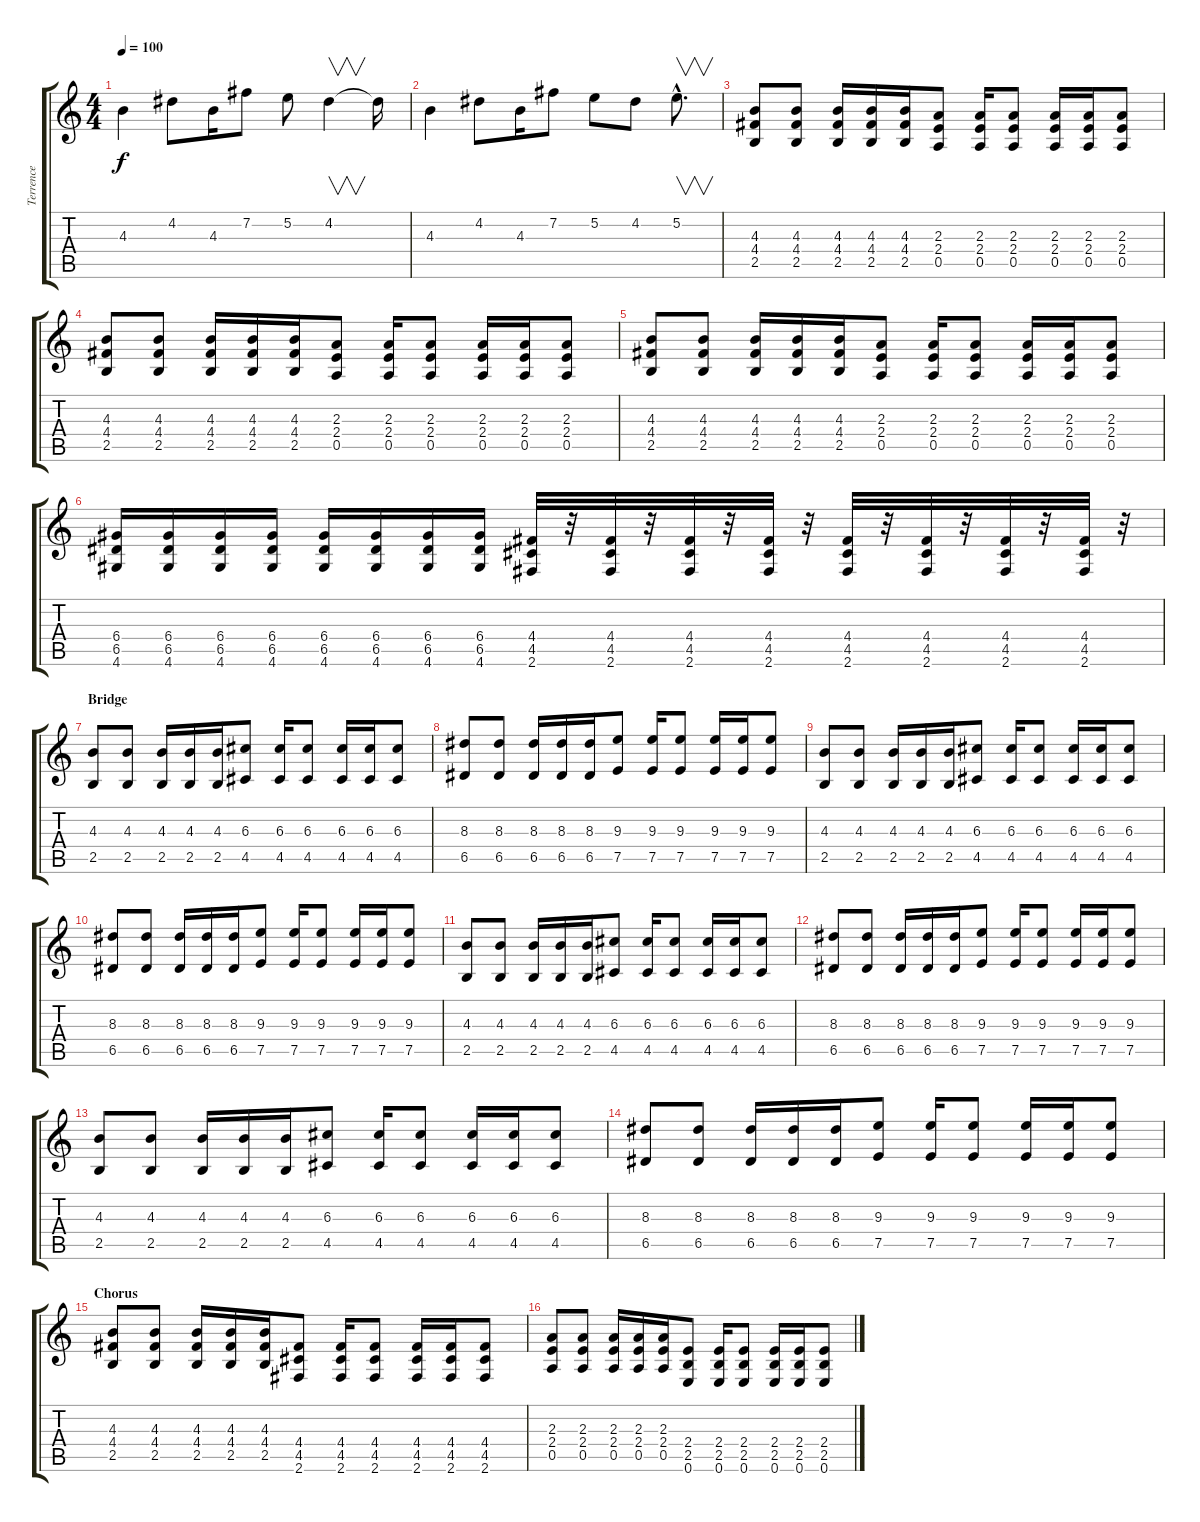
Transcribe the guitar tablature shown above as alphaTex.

\track ("Terrence" "Terrence") {instrument distortionguitar}
\staff {score tabs}
\tuning (E4 B3 G3 D3 A2 E2) {hide}
\ts (4 4)
\tempo 100
\clef g2
\ks c
4.3.4{dy f} 4.2.8 4.3.16 7.2.8 5.2.8 4.2.4{v} 4.2{t}.16 |
4.3.4 4.2.8 4.3.16 7.2.8 5.2.8 4.2.8 5.2{hac}.8{v d} |
(4.3 4.4 2.5).8{volume 13} (4.3 4.4 2.5).8 (4.3 4.4 2.5).16 (4.3 4.4 2.5).16 (4.3 4.4 2.5).16 (2.3 2.4 0.5).8 (2.3 2.4 0.5).16 (2.3 2.4 0.5).8 (2.3 2.4 0.5).16 (2.3 2.4 0.5).16 (2.3 2.4 0.5).8 |
(4.3 4.4 2.5).8 (4.3 4.4 2.5).8 (4.3 4.4 2.5).16 (4.3 4.4 2.5).16 (4.3 4.4 2.5).16 (2.3 2.4 0.5).8 (2.3 2.4 0.5).16 (2.3 2.4 0.5).8 (2.3 2.4 0.5).16 (2.3 2.4 0.5).16 (2.3 2.4 0.5).8 |
(4.3 4.4 2.5).8 (4.3 4.4 2.5).8 (4.3 4.4 2.5).16 (4.3 4.4 2.5).16 (4.3 4.4 2.5).16 (2.3 2.4 0.5).8 (2.3 2.4 0.5).16 (2.3 2.4 0.5).8 (2.3 2.4 0.5).16 (2.3 2.4 0.5).16 (2.3 2.4 0.5).8 |
(6.4 6.5 4.6).16 (6.4 6.5 4.6).16 (6.4 6.5 4.6).16 (6.4 6.5 4.6).16 (6.4 6.5 4.6).16 (6.4 6.5 4.6).16 (6.4 6.5 4.6).16 (6.4 6.5 4.6).16 (4.4 4.5 2.6).32 r.32 (4.4 4.5 2.6).32 r.32 (4.4 4.5 2.6).32 r.32 (4.4 4.5 2.6).32 r.32 (4.4 4.5 2.6).32 r.32 (4.4 4.5 2.6).32 r.32 (4.4 4.5 2.6).32 r.32 (4.4 4.5 2.6).32 r.32 |
\section ("" "Bridge")
(4.3 2.5).8 (4.3 2.5).8 (4.3 2.5).16 (4.3 2.5).16 (4.3 2.5).16 (6.3 4.5).8 (6.3 4.5).16 (6.3 4.5).8 (6.3 4.5).16 (6.3 4.5).16 (6.3 4.5).8 |
(8.3 6.5).8 (8.3 6.5).8 (8.3 6.5).16 (8.3 6.5).16 (8.3 6.5).16 (9.3 7.5).8 (9.3 7.5).16 (9.3 7.5).8 (9.3 7.5).16 (9.3 7.5).16 (9.3 7.5).8 |
(4.3 2.5).8 (4.3 2.5).8 (4.3 2.5).16 (4.3 2.5).16 (4.3 2.5).16 (6.3 4.5).8 (6.3 4.5).16 (6.3 4.5).8 (6.3 4.5).16 (6.3 4.5).16 (6.3 4.5).8 |
(8.3 6.5).8 (8.3 6.5).8 (8.3 6.5).16 (8.3 6.5).16 (8.3 6.5).16 (9.3 7.5).8 (9.3 7.5).16 (9.3 7.5).8 (9.3 7.5).16 (9.3 7.5).16 (9.3 7.5).8 |
(4.3 2.5).8 (4.3 2.5).8 (4.3 2.5).16 (4.3 2.5).16 (4.3 2.5).16 (6.3 4.5).8 (6.3 4.5).16 (6.3 4.5).8 (6.3 4.5).16 (6.3 4.5).16 (6.3 4.5).8 |
(8.3 6.5).8 (8.3 6.5).8 (8.3 6.5).16 (8.3 6.5).16 (8.3 6.5).16 (9.3 7.5).8 (9.3 7.5).16 (9.3 7.5).8 (9.3 7.5).16 (9.3 7.5).16 (9.3 7.5).8 |
(4.3 2.5).8 (4.3 2.5).8 (4.3 2.5).16 (4.3 2.5).16 (4.3 2.5).16 (6.3 4.5).8 (6.3 4.5).16 (6.3 4.5).8 (6.3 4.5).16 (6.3 4.5).16 (6.3 4.5).8 |
(8.3 6.5).8 (8.3 6.5).8 (8.3 6.5).16 (8.3 6.5).16 (8.3 6.5).16 (9.3 7.5).8 (9.3 7.5).16 (9.3 7.5).8 (9.3 7.5).16 (9.3 7.5).16 (9.3 7.5).8 |
\section ("" "Chorus")
(4.3 4.4 2.5).8 (4.3 4.4 2.5).8 (4.3 4.4 2.5).16 (4.3 4.4 2.5).16 (4.3 4.4 2.5).16 (4.4 4.5 2.6).8 (4.4 4.5 2.6).16 (4.4 4.5 2.6).8 (4.4 4.5 2.6).16 (4.4 4.5 2.6).16 (4.4 4.5 2.6).8 |
(2.3 2.4 0.5).8 (2.3 2.4 0.5).8 (2.3 2.4 0.5).16 (2.3 2.4 0.5).16 (2.3 2.4 0.5).16 (2.4 2.5 0.6).8 (2.4 2.5 0.6).16 (2.4 2.5 0.6).8 (2.4 2.5 0.6).16 (2.4 2.5 0.6).16 (2.4 2.5 0.6).8
